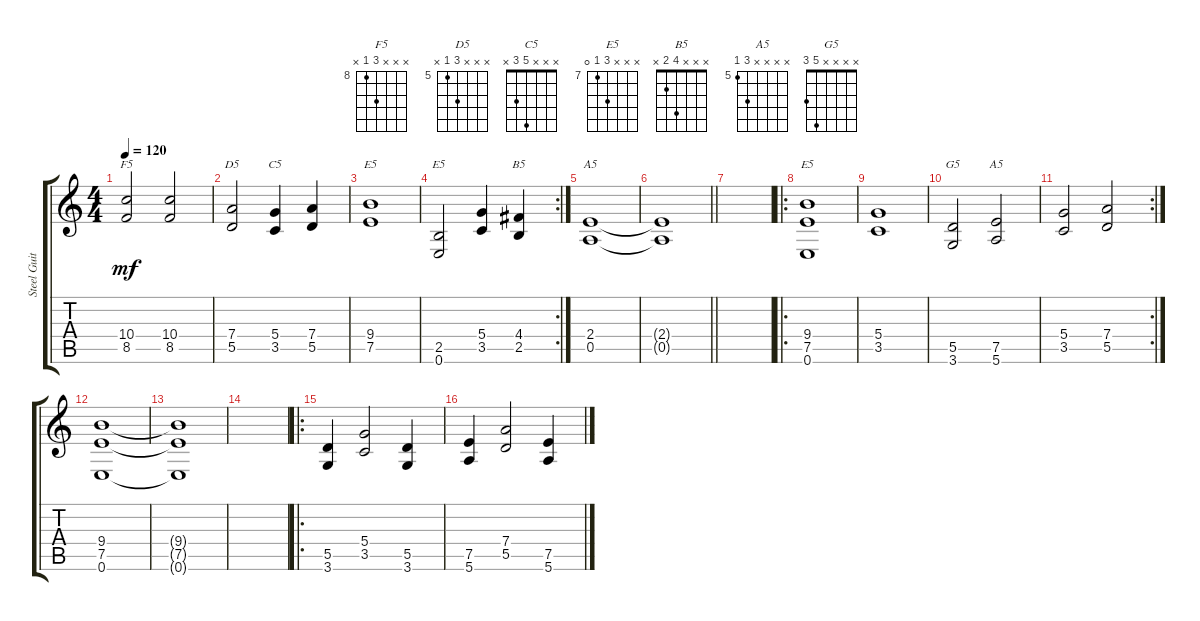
\track ("Steel Guitar" "Steel Guit") {instrument acousticguitarsteel}
\staff {score tabs}
\tuning (E4 B3 G3 D3 A2 E2) {hide}
\chord ("F5" x x x 10 8 x) {firstfret 8}
\chord ("D5" x x x 7 5 x) {firstfret 5}
\chord ("C5" x x x 5 3 x)
\chord ("E5" x x x 9 7 x) {firstfret 7}
\chord ("E5" x x x x 2 0)
\chord ("B5" x x x 4 2 x)
\chord ("A5" x x x 2 0 x)
\chord ("E5" x x x 9 7 0) {firstfret 7}
\chord ("G5" x x x x 5 3)
\chord ("A5" x x x x 7 5) {firstfret 5}
\ts (4 4)
\tempo 120
\clef g2
\ks c
(10.4 8.5).2{ch "F5" dy mf} (10.4 8.5).2 |
(7.4 5.5).2{ch "D5"} (5.4 3.5).4{ch "C5"} (7.4 5.5).4 |
(9.4 7.5).1{ch "E5"} |
\rc 2
(2.5 0.6).2{ch "E5"} (5.4 3.5).4 (4.4 2.5).4{ch "B5"} |
(2.4 0.5).1{ch "A5"} |
\barLineRight lightlight
(2.4{t} 0.5{t}).1 |
\section ("" "")
|
\ro
(9.4 7.5 0.6).1{ch "E5"} |
(5.4 3.5).1 |
(5.5 3.6).2{ch "G5"} (7.5 5.6).2{ch "A5"} |
\rc 2
(5.4 3.5).2 (7.4 5.5).2 |
(9.4 7.5 0.6).1 |
(9.4{t} 7.5{t} 0.6{t}).1 |
|
\ro
(5.5 3.6).4{txt ""} (5.4 3.5).2 (5.5 3.6).4 |
(7.5 5.6).4 (7.4 5.5).2 (7.5 5.6).4
